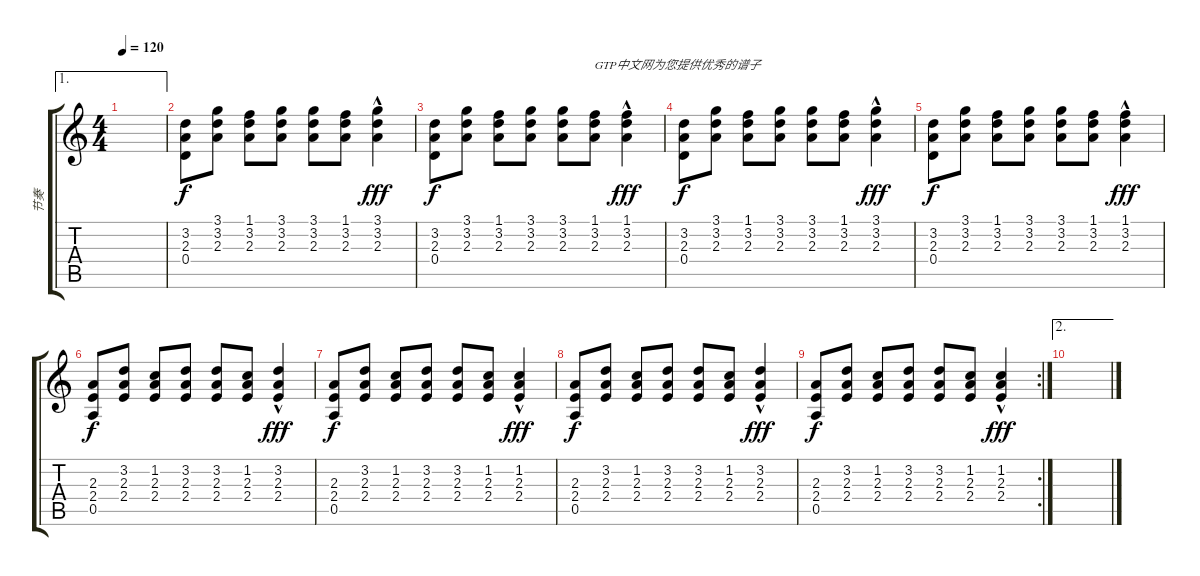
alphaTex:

\track ("节奏" "节奏") {instrument acousticguitarsteel}
\staff {score tabs}
\tuning (E4 B3 G3 D3 A2 E2) {hide}
\ae 1
\ts (4 4)
\tempo 120
\clef g2
\ks c
|
(3.2 2.3 0.4).8{dy f} (3.1 3.2 2.3).8 (1.1 3.2 2.3).8 (3.1 3.2 2.3).8 (3.1 3.2 2.3).8 (1.1 3.2 2.3).8 (3.1{hac} 3.2 2.3).4{dy fff} |
(3.2 2.3 0.4).8{dy f} (3.1 3.2 2.3).8 (1.1 3.2 2.3).8 (3.1 3.2 2.3).8 (3.1 3.2 2.3).8 (1.1 3.2 2.3).8{txt "GTP中文网为您提供优秀的谱子"} (1.1{hac} 3.2 2.3).4{dy fff} |
(3.2 2.3 0.4).8{dy f} (3.1 3.2 2.3).8 (1.1 3.2 2.3).8 (3.1 3.2 2.3).8 (3.1 3.2 2.3).8 (1.1 3.2 2.3).8 (3.1{hac} 3.2 2.3).4{dy fff} |
(3.2 2.3 0.4).8{dy f} (3.1 3.2 2.3).8 (1.1 3.2 2.3).8 (3.1 3.2 2.3).8 (3.1 3.2 2.3).8 (1.1 3.2 2.3).8 (1.1{hac} 3.2 2.3).4{dy fff} |
(2.3 2.4 0.5).8{dy f} (3.2 2.3 2.4).8 (1.2 2.3 2.4).8 (3.2 2.3 2.4).8 (3.2 2.3 2.4).8 (1.2 2.3 2.4).8 (3.2{hac} 2.3 2.4).4{dy fff} |
(2.3 2.4 0.5).8{dy f} (3.2 2.3 2.4).8 (1.2 2.3 2.4).8 (3.2 2.3 2.4).8 (3.2 2.3 2.4).8 (1.2 2.3 2.4).8 (1.2{hac} 2.3 2.4).4{dy fff} |
(2.3 2.4 0.5).8{dy f} (3.2 2.3 2.4).8 (1.2 2.3 2.4).8 (3.2 2.3 2.4).8 (3.2 2.3 2.4).8 (1.2 2.3 2.4).8 (3.2{hac} 2.3 2.4).4{dy fff} |
\rc 2
(2.3 2.4 0.5).8{dy f} (3.2 2.3 2.4).8 (1.2 2.3 2.4).8 (3.2 2.3 2.4).8 (3.2 2.3 2.4).8 (1.2 2.3 2.4).8 (1.2{hac} 2.3 2.4).4{dy fff} |
\ae 2
